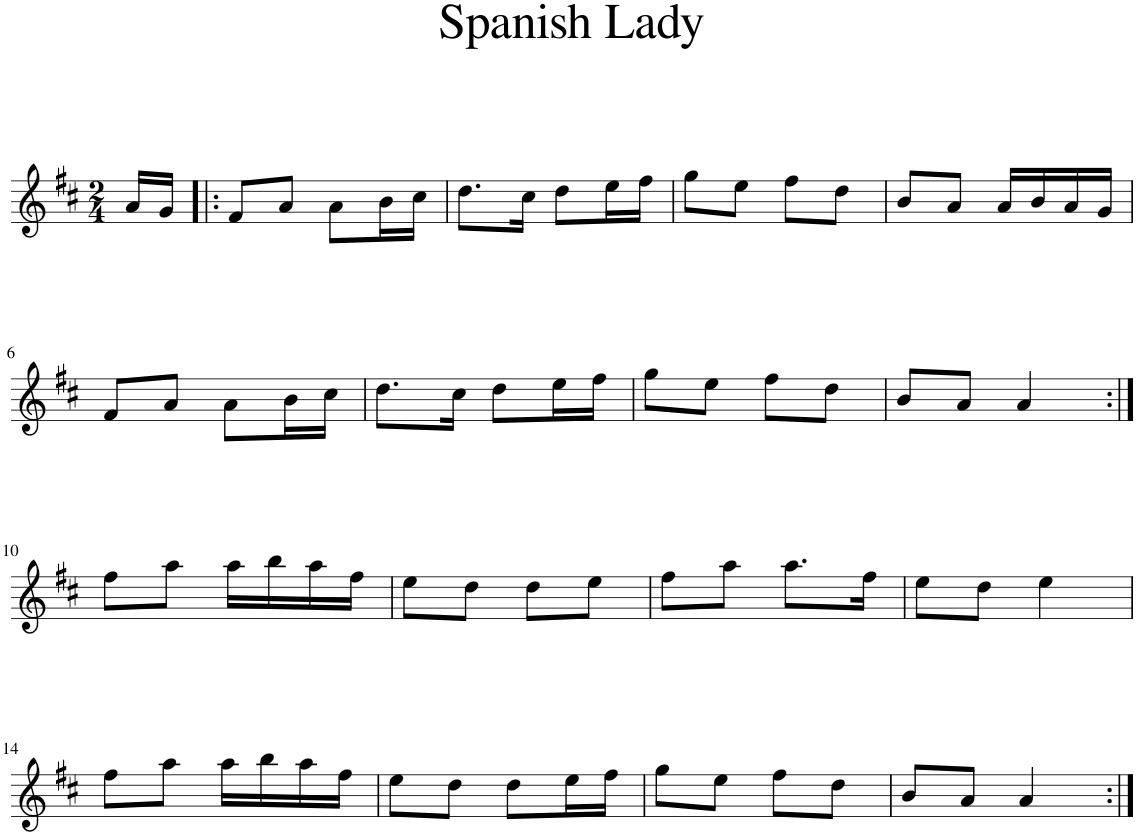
**kern
*part1
*staff1
*I"Piano
*I'Pno
*clefG2
*k[f#c#]
*D:
*M2/4
=1
16a/LL
16g/JJ
=2!|:
8f#/L
8a/J
8a\L
16b\L
16cc#\JJ
=3
8.dd\L
16cc#\Jk
8dd\L
16ee\L
16ff#\JJ
=4
8gg\L
8ee\J
8ff#\L
8dd\J
=5
8b/L
8a/J
16a/LL
16b/
16a/
16g/JJ
!!LO:LB:g=z
=6
8f#/L
8a/J
8a\L
16b\L
16cc#\JJ
=7
8.dd\L
16cc#\Jk
8dd\L
16ee\L
16ff#\JJ
=8
8gg\L
8ee\J
8ff#\L
8dd\J
=9
8b/L
8a/J
4a/
!!LO:LB:g=z
=10:|!
8ff#\L
8aa\J
16aa\LL
16bb\
16aa\
16ff#\JJ
=11
8ee\L
8dd\J
8dd\L
8ee\J
=12
8ff#\L
8aa\J
8.aa\L
16ff#\Jk
=13
8ee\L
8dd\J
4ee\
!!LO:LB:g=z
=14
8ff#\L
8aa\J
16aa\LL
16bb\
16aa\
16ff#\JJ
=15
8ee\L
8dd\J
8dd\L
16ee\L
16ff#\JJ
=16
8gg\L
8ee\J
8ff#\L
8dd\J
=17
8b/L
8a/J
4a/
=:|!
*-
